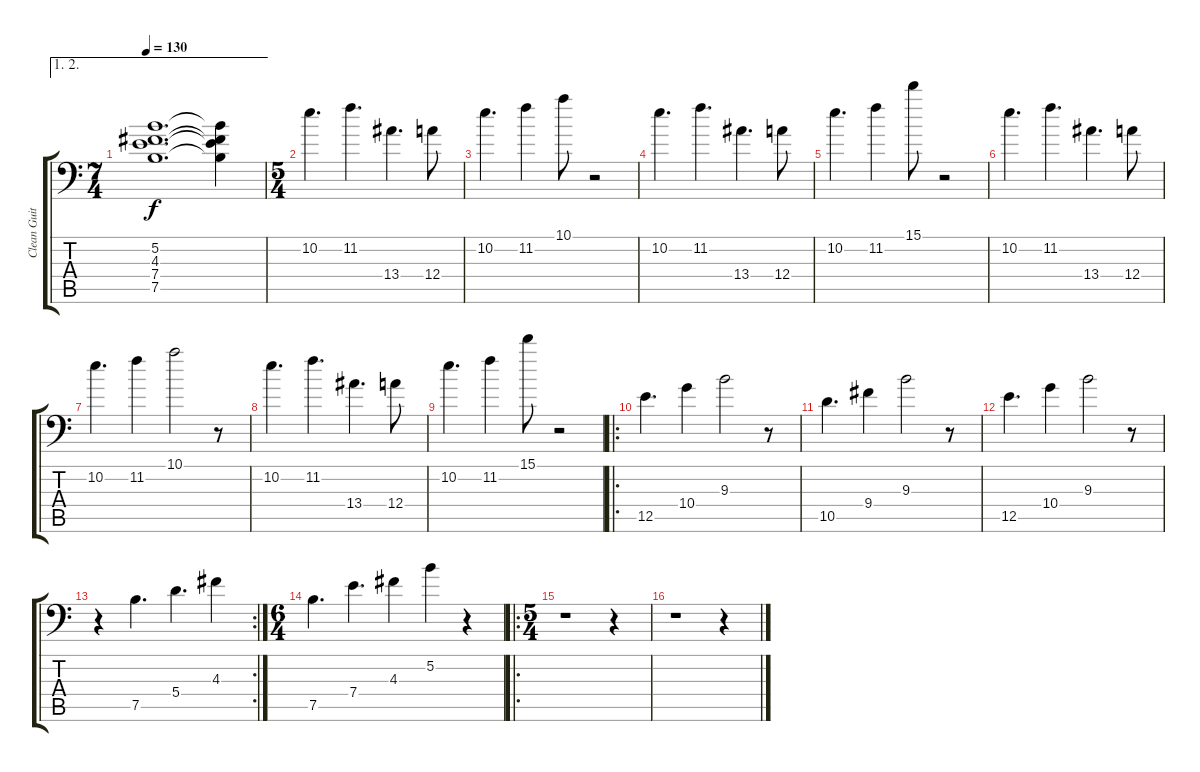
\track ("Clean Guitar" "Clean Guit") {instrument acousticguitarsteel}
\staff {score tabs}
\tuning (B3 Gb3 D3 A2 E2 A1) {hide}
\ae (1 2)
\ts (7 4)
\tempo 130
\clef f4
\ks c
(5.2 4.3 7.4 7.5).1{d dy f} (5.2{t} 4.3{t} 7.4{t} 7.5{t}).4 |
\ts (5 4)
10.2.4{d} 11.2.4{d} 13.4.4{d} 12.4.8 |
10.2.4{d} 11.2.4 10.1.8 r.2 |
10.2.4{d} 11.2.4{d} 13.4.4{d} 12.4.8 |
10.2.4{d} 11.2.4 15.1.8 r.2 |
10.2.4{d} 11.2.4{d} 13.4.4{d} 12.4.8 |
10.2.4{d} 11.2.4 10.1.2 r.8 |
10.2.4{d} 11.2.4{d} 13.4.4{d} 12.4.8 |
10.2.4{d} 11.2.4 15.1.8 r.2 |
\ro
12.5.4{d} 10.4.4 9.3.2 r.8 |
10.5.4{d} 9.4.4 9.3.2 r.8 |
12.5.4{d} 10.4.4 9.3.2 r.8 |
\rc 2
r.4 7.5.4{d} 5.4.4{d} 4.3.4 |
\ts (6 4)
7.5.4{d} 7.4.4{d} 4.3.4 5.2.4 r.4 |
\ro
\ts (5 4)
r.1 r.4 |
r.1 r.4
